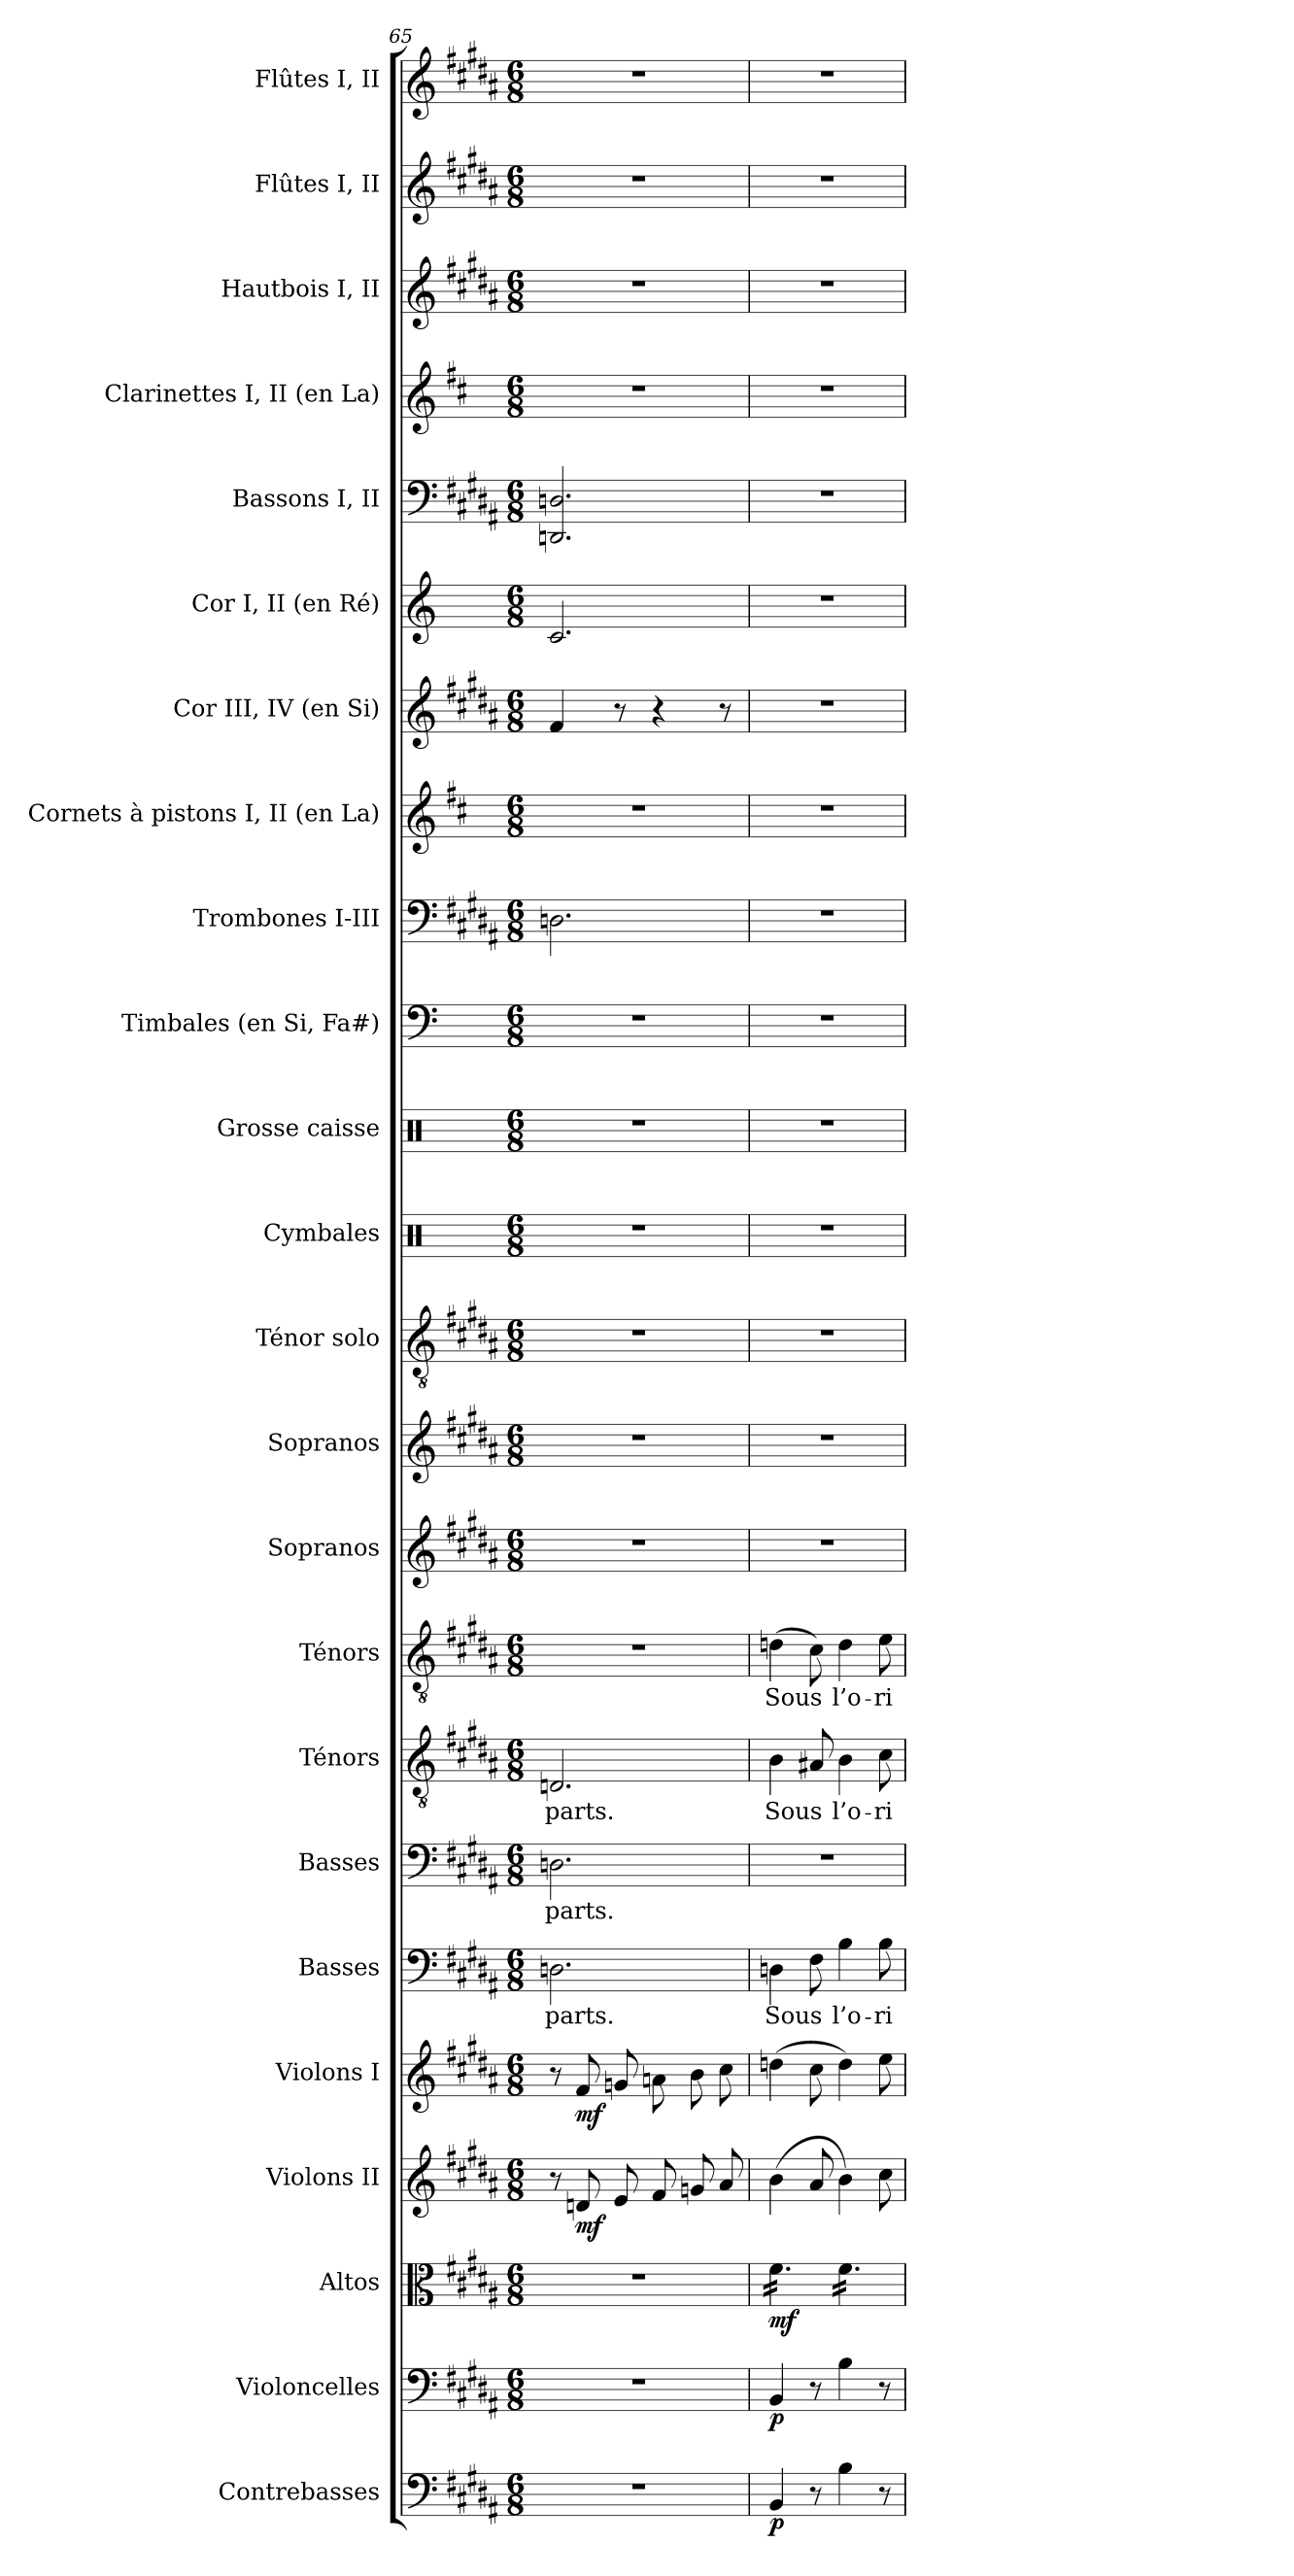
**kern	**dynam	**kern	**dynam	**kern	**dynam	**kern	**dynam	**kern	**dynam	**kern	**text	**kern	**text	**kern	**text	**kern	**text	**kern	**kern	**kern	**kern	**kern	**kern	**kern	**kern	**kern	**kern	**kern	**kern	**kern	**kern	**kern
*part24	*part24	*part23	*part23	*part22	*part22	*part21	*part21	*part20	*part20	*part19	*part19	*part18	*part18	*part17	*part17	*part16	*part16	*part15	*part14	*part13	*part12	*part11	*part10	*part9	*part8	*part7	*part6	*part5	*part4	*part3	*part2	*part1
*staff24	*staff24	*staff23	*staff23	*staff22	*staff22	*staff21	*staff21	*staff20	*staff20	*staff19	*staff19	*staff18	*staff18	*staff17	*staff17	*staff16	*staff16	*staff15	*staff14	*staff13	*staff12	*staff11	*staff10	*staff9	*staff8	*staff7	*staff6	*staff5	*staff4	*staff3	*staff2	*staff1
*I"Contrebasses	*	*I"Violoncelles	*	*I"Altos	*	*I"Violons II	*	*I"Violons I	*	*I"Basses	*	*I"Basses	*	*I"Ténors	*	*I"Ténors	*	*I"Sopranos	*I"Sopranos	*I"Ténor solo	*I"Cymbales	*I"Grosse caisse	*I"Timbales (en Si, Fa#)	*I"Trombones I-III	*I"Cornets à pistons I, II (en La)	*I"Cor III, IV (en Si)	*I"Cor I, II (en Ré)	*I"Bassons I, II	*I"Clarinettes I, II (en La)	*I"Hautbois I, II	*I"Flûtes I, II	*I"Flûtes I, II
*I'Cb.	*	*I'Vlles	*	*I'Altos	*	*I'Vns II	*	*I'Vns I	*	*I'Basses	*	*I'Basses	*	*I'Tén.	*	*I'Tén.	*	*I'Sopr.	*I'Sopr.	*I'Tén. solo	*I'Cym.	*I'G. c.	*I'Timb.	*I'Trb.	*I'C.à p. (La)	*I'Cor (Si)	*I'Cor (Ré)	*I'Bns	*I'Cl. (La)	*I'Hb.	*I'Fl.	*I'Fl.
*clefF4	*	*clefF4	*	*clefC3	*	*clefG2	*	*clefG2	*	*clefF4	*	*clefF4	*	*clefGv2	*	*clefGv2	*	*clefG2	*clefG2	*clefGv2	*clefX	*clefX	*clefF4	*clefF4	*clefG2	*clefG2	*clefG2	*clefF4	*clefG2	*clefG2	*clefG2	*clefG2
*ITrd7c12	*	*	*	*	*	*	*	*	*	*	*	*	*	*ITrd7c12	*	*ITrd7c12	*	*	*	*ITrd7c12	*	*	*	*	*ITrd2c3	*ITrd8c13	*ITrd6c10	*	*ITrd2c3	*	*	*
*k[f#c#g#d#a#]	*	*k[f#c#g#d#a#]	*	*k[f#c#g#d#a#]	*	*k[f#c#g#d#a#]	*	*k[f#c#g#d#a#]	*	*k[f#c#g#d#a#]	*	*k[f#c#g#d#a#]	*	*k[f#c#g#d#a#]	*	*k[f#c#g#d#a#]	*	*k[f#c#g#d#a#]	*k[f#c#g#d#a#]	*k[f#c#g#d#a#]	*k[]	*k[]	*k[]	*k[f#c#g#d#a#]	*k[f#c#g#d#a#]	*k[f#c#g#d#a#]	*k[f#c#]	*k[f#c#g#d#a#]	*k[f#c#g#d#a#]	*k[f#c#g#d#a#]	*k[f#c#g#d#a#]	*k[f#c#g#d#a#]
*B:	*	*B:	*	*B:	*	*B:	*	*B:	*	*B:	*	*B:	*	*B:	*	*B:	*	*B:	*B:	*B:	*C:	*C:	*C:	*B:	*B:	*B:	*D:	*B:	*B:	*B:	*B:	*B:
*M6/8	*	*M6/8	*	*M6/8	*	*M6/8	*	*M6/8	*	*M6/8	*	*M6/8	*	*M6/8	*	*M6/8	*	*M6/8	*M6/8	*M6/8	*M6/8	*M6/8	*M6/8	*M6/8	*M6/8	*M6/8	*M6/8	*M6/8	*M6/8	*M6/8	*M6/8	*M6/8
=65	=65	=65	=65	=65	=65	=65	=65	=65	=65	=65	=65	=65	=65	=65	=65	=65	=65	=65	=65	=65	=65	=65	=65	=65	=65	=65	=65	=65	=65	=65	=65	=65
!LO:N:vis=1	!	!LO:N:vis=1	!	!LO:N:vis=1	!	!	!	!	!	!	!	!	!	!	!	!	!	!	!	!	!	!	!	!	!	!	!	!	!	!	!	!
!	!	!	!	!	!	!	!	!	!	!	!LO:LY:b:color=#000000	!	!	!	!	!	!	!	!	!	!	!	!	!	!	!	!	!	!	!	!	!
!	!	!	!	!	!	!	!	!	!	!	!	!	!LO:LY:b:color=#000000	!	!	!	!	!	!	!	!	!	!	!	!	!	!	!	!	!	!	!
!	!	!	!	!	!	!	!	!	!	!	!	!	!	!	!LO:LY:b:color=#000000	!LO:N:vis=1	!	!LO:N:vis=1	!LO:N:vis=1	!LO:N:vis=1	!LO:N:vis=1	!LO:N:vis=1	!LO:N:vis=1	!	!LO:N:vis=1	!	!	!	!LO:N:vis=1	!LO:N:vis=1	!LO:N:vis=1	!LO:N:vis=1
2.r	.	2.r	.	2.r	.	8r	.	8r	.	2.Dni\	-parts.	2.Dni\	-parts.	2.DDni/	-parts.	2.r	.	2.r	2.r	2.r	2.r	2.r	2.r	2.Dni\	2.r	4F#i/	2.Di/	2.DDni/ 2.Dni	2.r	2.r	2.r	2.r
.	.	.	.	.	.	8dni/	mf	8f#i/	mf	.	.	.	.	.	.	.	.	.	.	.	.	.	.	.	.	.	.	.	.	.	.	.
.	.	.	.	.	.	8ei/	.	8gni/	.	.	.	.	.	.	.	.	.	.	.	.	.	.	.	.	.	8r	.	.	.	.	.	.
.	.	.	.	.	.	8f#i/	.	8ani\	.	.	.	.	.	.	.	.	.	.	.	.	.	.	.	.	.	4r	.	.	.	.	.	.
.	.	.	.	.	.	8gni/	.	8bi\	.	.	.	.	.	.	.	.	.	.	.	.	.	.	.	.	.	.	.	.	.	.	.	.
.	.	.	.	.	.	8a#i/	.	8cc#i\	.	.	.	.	.	.	.	.	.	.	.	.	.	.	.	.	.	8r	.	.	.	.	.	.
=66	=66	=66	=66	=66	=66	=66	=66	=66	=66	=66	=66	=66	=66	=66	=66	=66	=66	=66	=66	=66	=66	=66	=66	=66	=66	=66	=66	=66	=66	=66	=66	=66
!	!	!	!	!	!	!	!	!	!	!	!LO:LY:b:color=#000000	!LO:N:vis=1	!	!	!	!	!	!	!	!	!	!	!	!	!	!	!	!	!	!	!	!
!	!	!	!	!	!	!	!	!	!	!	!	!	!	!	!LO:LY:b:color=#000000	!	!	!	!	!	!	!	!	!	!	!	!	!	!	!	!	!
!	!	!	!	!	!	!	!	!	!	!	!	!	!	!	!	!	!LO:LY:b:color=#000000	!LO:N:vis=1	!LO:N:vis=1	!LO:N:vis=1	!LO:N:vis=1	!LO:N:vis=1	!LO:N:vis=1	!LO:N:vis=1	!LO:N:vis=1	!LO:N:vis=1	!LO:N:vis=1	!LO:N:vis=1	!LO:N:vis=1	!LO:N:vis=1	!LO:N:vis=1	!LO:N:vis=1
*	*	*	*	*tremolo	*	*	*	*	*	*	*	*	*	*	*	*	*	*	*	*	*	*	*	*	*	*	*	*	*	*	*	*
4BBBi/	p	4BBi/	p	16f#i\LL	mf	(4bi\	.	(4ddni\	.	4Dni\	Sous	2.r	.	4BBi\	Sous	(4Dni\	Sous	2.r	2.r	2.r	2.r	2.r	2.r	2.r	2.r	2.r	2.r	2.r	2.r	2.r	2.r	2.r
.	.	.	.	16f#i\	.	.	.	.	.	.	.	.	.	.	.	.	.	.	.	.	.	.	.	.	.	.	.	.	.	.	.	.
.	.	.	.	16f#i\	.	.	.	.	.	.	.	.	.	.	.	.	.	.	.	.	.	.	.	.	.	.	.	.	.	.	.	.
.	.	.	.	16f#i\	.	.	.	.	.	.	.	.	.	.	.	.	.	.	.	.	.	.	.	.	.	.	.	.	.	.	.	.
8r	.	8r	.	16f#i\	.	8a#i/	.	8cc#i\	.	8F#i\	.	.	.	8AA#Xi/	.	8C#i\)	.	.	.	.	.	.	.	.	.	.	.	.	.	.	.	.
.	.	.	.	16f#i\JJ	.	.	.	.	.	.	.	.	.	.	.	.	.	.	.	.	.	.	.	.	.	.	.	.	.	.	.	.
!	!	!	!	!	!	!	!	!	!	!	!LO:LY:b:color=#000000	!	!	!	!	!	!	!	!	!	!	!	!	!	!	!	!	!	!	!	!	!
!	!	!	!	!	!	!	!	!	!	!	!	!	!	!	!LO:LY:b:color=#000000	!	!	!	!	!	!	!	!	!	!	!	!	!	!	!	!	!
!	!	!	!	!	!	!	!	!	!	!	!	!	!	!	!	!	!LO:LY:b:color=#000000	!	!	!	!	!	!	!	!	!	!	!	!	!	!	!
4BBi\	.	4Bi\	.	16f#i\LL	.	4bi\)	.	4ddi\)	.	4Bi\	l’o-	.	.	4BBi\	l’o-	4Di\	l’o-	.	.	.	.	.	.	.	.	.	.	.	.	.	.	.
.	.	.	.	16f#i\	.	.	.	.	.	.	.	.	.	.	.	.	.	.	.	.	.	.	.	.	.	.	.	.	.	.	.	.
.	.	.	.	16f#i\	.	.	.	.	.	.	.	.	.	.	.	.	.	.	.	.	.	.	.	.	.	.	.	.	.	.	.	.
.	.	.	.	16f#i\	.	.	.	.	.	.	.	.	.	.	.	.	.	.	.	.	.	.	.	.	.	.	.	.	.	.	.	.
!	!	!	!	!	!	!	!	!	!	!	!LO:LY:b:color=#000000	!	!	!	!	!	!	!	!	!	!	!	!	!	!	!	!	!	!	!	!	!
!	!	!	!	!	!	!	!	!	!	!	!	!	!	!	!LO:LY:b:color=#000000	!	!	!	!	!	!	!	!	!	!	!	!	!	!	!	!	!
!	!	!	!	!	!	!	!	!	!	!	!	!	!	!	!	!	!LO:LY:b:color=#000000	!	!	!	!	!	!	!	!	!	!	!	!	!	!	!
8r	.	8r	.	16f#i\	.	8cc#i\	.	8eei\	.	8Bi\	-ri-	.	.	8C#i\	-ri-	8Ei\	-ri-	.	.	.	.	.	.	.	.	.	.	.	.	.	.	.
.	.	.	.	16f#i\JJ	.	.	.	.	.	.	.	.	.	.	.	.	.	.	.	.	.	.	.	.	.	.	.	.	.	.	.	.
*	*	*	*	*Xtremolo	*	*	*	*	*	*	*	*	*	*	*	*	*	*	*	*	*	*	*	*	*	*	*	*	*	*	*	*
=	=	=	=	=	=	=	=	=	=	=	=	=	=	=	=	=	=	=	=	=	=	=	=	=	=	=	=	=	=	=	=	=
*-	*-	*-	*-	*-	*-	*-	*-	*-	*-	*-	*-	*-	*-	*-	*-	*-	*-	*-	*-	*-	*-	*-	*-	*-	*-	*-	*-	*-	*-	*-	*-	*-
